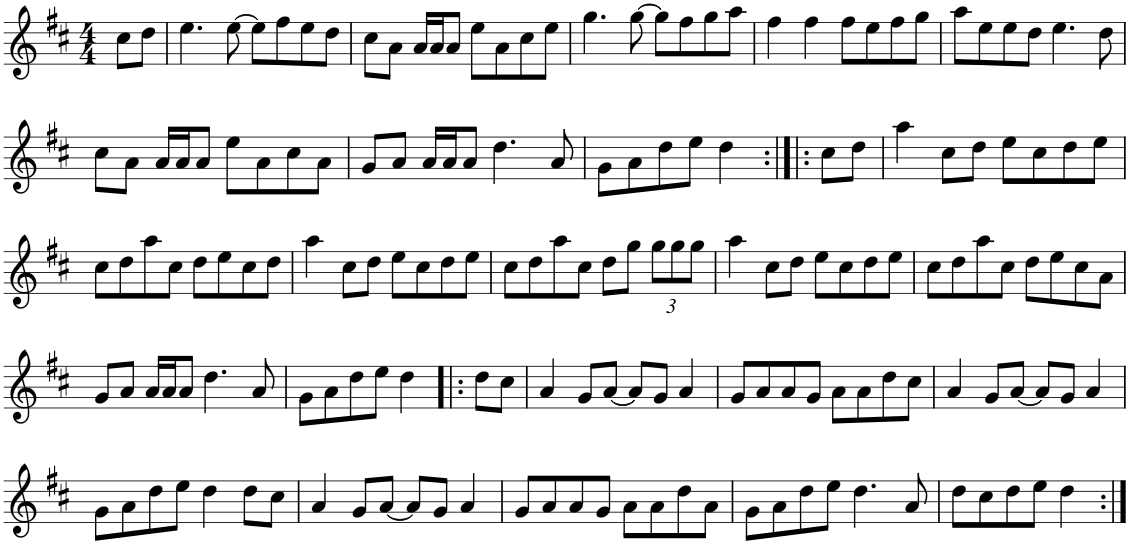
**kern
*part1
*staff1
*I"Piano
*I'Pno
*clefG2
*k[f#c#]
*A:mix
*M4/4
=1
8cc#\L
8dd\J
=2
4.ee\
[8ee\
8ee\L]
8ff#\
8ee\
8dd\J
=3
8cc#\L
8a\J
16a/LL
16a/J
8a/J
8ee\L
8a\
8cc#\
8ee\J
=4
4.gg\
[8gg\
8gg\L]
8ff#\
8gg\
8aa\J
=5
4ff#\
4ff#\
8ff#\L
8ee\
8ff#\
8gg\J
=6
8aa\L
8ee\
8ee\
8dd\J
4.ee\
8dd\
!!LO:LB:g=z
=7
8cc#\L
8a\J
16a/LL
16a/J
8a/J
8ee\L
8a\
8cc#\
8a\J
=8
8g/L
8a/J
16a/LL
16a/J
8a/J
4.dd\
8a/
=9
8g\L
8a\
8dd\
8ee\J
4dd\
=10:|!|:
8cc#\L
8dd\J
=11
4aa\
8cc#\L
8dd\J
8ee\L
8cc#\
8dd\
8ee\J
!!LO:LB:g=z
=12
8cc#\L
8dd\
8aa\
8cc#\J
8dd\L
8ee\
8cc#\
8dd\J
=13
4aa\
8cc#\L
8dd\J
8ee\L
8cc#\
8dd\
8ee\J
=14
8cc#\L
8dd\
8aa\
8cc#\J
8dd\L
8gg\J
*Xbrackettup
12gg\L
12gg\
12gg\J
=15
4aa\
8cc#\L
8dd\J
8ee\L
8cc#\
8dd\
8ee\J
=16
8cc#\L
8dd\
8aa\
8cc#\J
8dd\L
8ee\
8cc#\
8a\J
!!LO:LB:g=z
=17
8g/L
8a/J
16a/LL
16a/J
8a/J
4.dd\
8a/
=18
8g\L
8a\
8dd\
8ee\J
4dd\
=19!|:
8dd\L
8cc#\J
=20
4a/
8g/L
[8a/J
8a/L]
8g/J
4a/
=21
8g/L
8a/
8a/
8g/J
8a\L
8a\
8dd\
8cc#\J
=22
4a/
8g/L
[8a/J
8a/L]
8g/J
4a/
!!LO:LB:g=z
=23
8g\L
8a\
8dd\
8ee\J
4dd\
8dd\L
8cc#\J
=24
4a/
8g/L
[8a/J
8a/L]
8g/J
4a/
=25
8g/L
8a/
8a/
8g/J
8a\L
8a\
8dd\
8a\J
=26
8g\L
8a\
8dd\
8ee\J
4.dd\
8a/
=27
8dd\L
8cc#\
8dd\
8ee\J
4dd\
=:|!
*-
